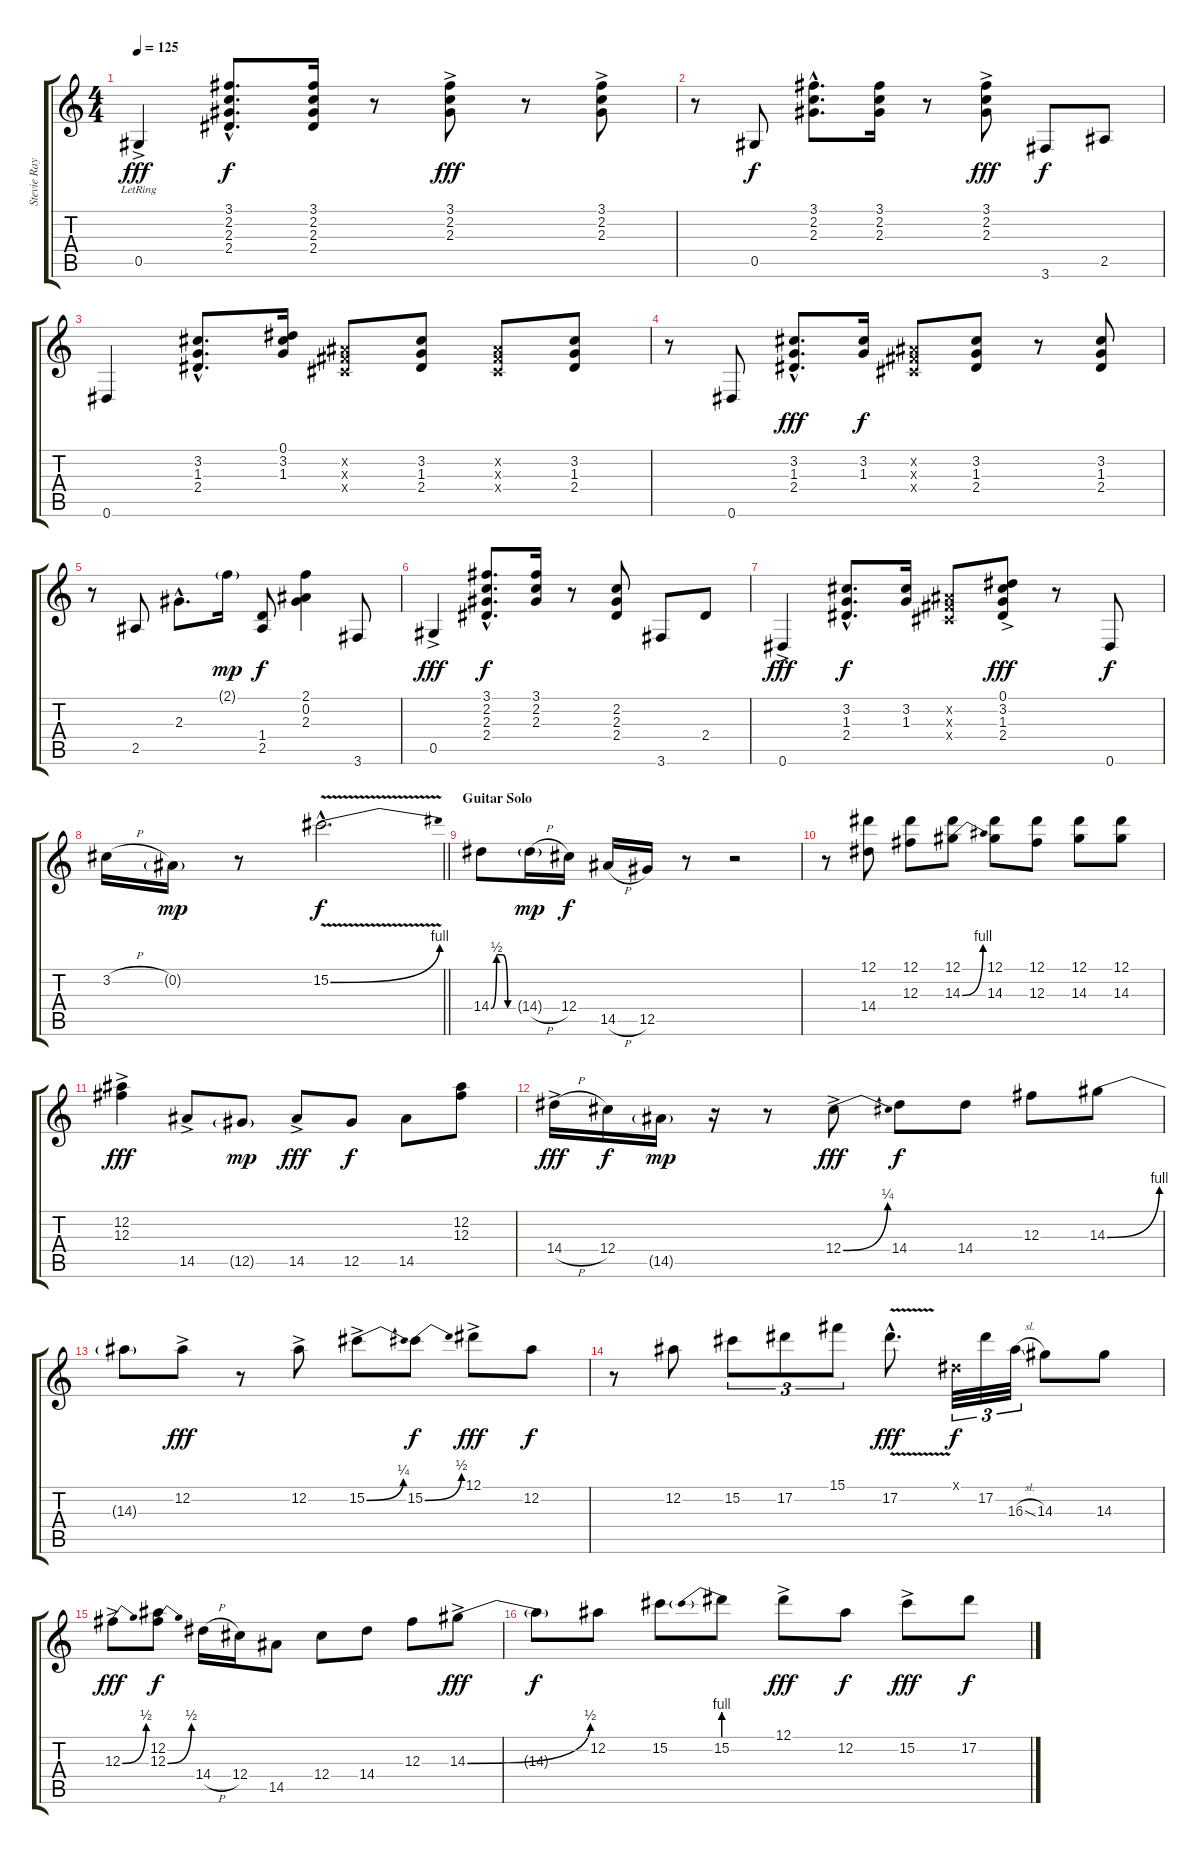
\track ("Stevie Ray Vaughan" "Stevie Ray") {instrument overdrivenguitar}
\staff {score tabs}
\tuning (Eb4 Bb3 Gb3 Db3 Ab2 Eb2) {hide}
\ts (4 4)
\tempo 125
\clef g2
\ks c
0.5{ac lr}.4{dy fff} (3.1{hac} 2.2{hac} 2.3{hac} 2.4{hac}).8{d dy f} (3.1 2.2 2.3 2.4).16 r.8 (3.1{ac} 2.2{ac} 2.3{ac}).8{dy fff} r.8 (3.1{ac} 2.2 2.3{ac}).8 |
r.8 0.5.8{dy f} (3.1{hac} 2.2{hac} 2.3{hac}).8{d} (3.1 2.2 2.3).16 r.8 (3.1{ac} 2.2{ac} 2.3{ac}).8{dy fff} 3.6.8{dy f} 2.5.8 |
0.6.4 (3.2{hac} 1.3{hac} 2.4{hac}).8{d} (0.1 3.2 1.3).16 (0.2{x} 0.3{x} 0.4{x}).8 (3.2 1.3 2.4).8 (0.2{x} 0.3{x} 0.4{x}).8 (3.2 1.3 2.4).8 |
r.8 0.6.8 (3.2{hac} 1.3{hac} 2.4{hac}).8{d dy fff} (3.2 1.3).16{dy f} (0.2{x} 0.3{x} 0.4{x}).8 (3.2 1.3 2.4).8 r.8 (3.2 1.3 2.4).8 |
r.8 2.5.8 2.3{hac}.8{d} 2.1{g}.16{dy mp} (1.4 2.5).8{dy f} (2.1 0.2 2.3).4 3.6.8 |
0.5{ac}.4{dy fff} (3.1{hac} 2.2{hac} 2.3{hac} 2.4{hac}).8{d dy f} (3.1 2.2 2.3).16 r.8 (2.2 2.3 2.4).8 3.6.8 2.4.8 |
0.6{ac}.4{dy fff} (3.2{hac} 1.3{hac} 2.4{hac}).8{d dy f} (3.2 1.3).16 (0.2{x} 0.3{x} 0.4{x}).8 (0.1{ac} 3.2{ac} 1.3{ac} 2.4{ac}).8{dy fff} r.8 0.6.8{dy f} |
\barLineRight lightlight
3.2{h}.16 0.2{g}.16{dy mp} r.8 15.2{be (bend 0 0 60 4) v hac}.2{d dy f} |
\section ("" "Guitar Solo")
14.4{be (custom 0 0 15 2 30 2 45 0 60 0)}.8 14.4{h g}.16{dy mp} 12.4.16{dy f} 14.5{h}.16 12.5.16 r.8 r.2 |
r.8 (12.1 14.4).8 (12.1 12.3).8 (12.1 14.3{be (bend 0 0 60 4)}).8 (12.1 14.3).8 (12.1 12.3).8 (12.1 14.3).8 (12.1 14.3).8 |
(12.2{ac} 12.3).4{dy fff} 14.5{ac}.8 12.5{g}.8{dy mp} 14.5{ac}.8{dy fff} 12.5.8{dy f} 14.5.8 (12.2 12.3).8 |
14.4{h ac}.16{dy fff} 12.4.16{dy f} 14.5{g}.16{dy mp} r.16 r.8 12.4{be (bend 0 0 60 1) ac}.8{dy fff} 14.4.8{dy f} 14.4.8 12.3.8 14.3{be (bend 0 0 60 4)}.8 |
14.3{t}.8 12.2{ac}.8{dy fff} r.8 12.2{ac}.8 15.2{be (bend 0 0 60 1) ac}.8 15.2{be (bend 0 0 60 2)}.8{dy f} 12.1{ac}.8{dy fff} 12.2.8{dy f} |
r.8 12.2.8 15.2.8{tu (3 2)} 17.2.8{tu (3 2)} 15.1.8{tu (3 2)} 17.2{v hac}.8{d dy fff} 0.1{x}.32{tu (3 2) dy f} 17.2.32{tu (3 2)} 16.3{sl}.32{tu (3 2)} 14.3.8 14.3.8 |
12.3{be (bend 0 0 60 2) ac}.8{dy fff} (12.2 12.3{be (bend 0 0 60 2)}).8{dy f} 14.4{h}.16 12.4.16 14.5.8 12.4.8 14.4.8 12.3.8 14.3{be (bend 0 0 60 2) ac}.8{dy fff} |
14.3{t}.8{dy f} 12.2.8 15.2.8 15.2{be (prebend 0 4 60 4)}.8 12.1{ac}.8{dy fff} 12.2.8{dy f} 15.2{ac}.8{dy fff} 17.2.8{dy f}
